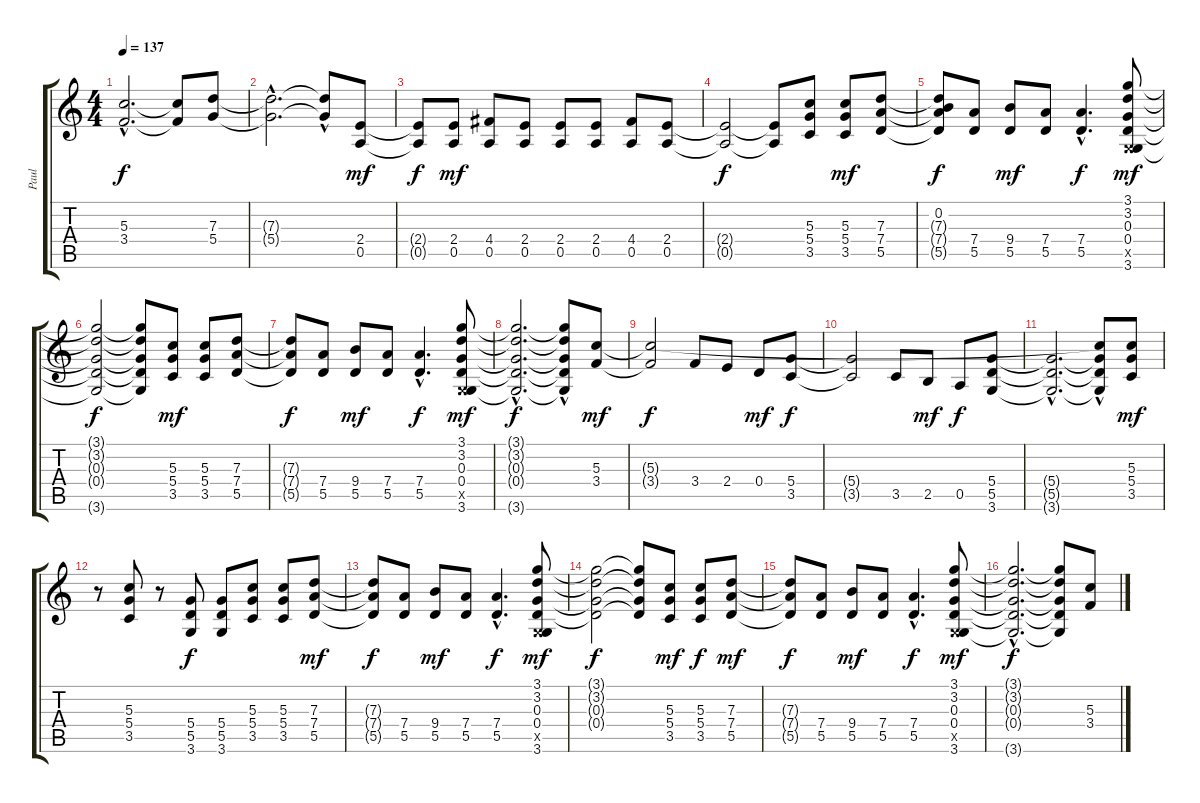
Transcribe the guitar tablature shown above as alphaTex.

\track ("Paul" "Paul") {instrument distortionguitar}
\staff {score tabs}
\tuning (E4 B3 G3 D3 A2 E2) {hide}
\ts (4 4)
\tempo 137
\clef g2
\ks c
(5.3{hac t} 3.4{hac t}).2{d dy f} (5.3{t} 3.4{t}).8 (7.3 5.4).8 |
(7.3{hac t} 5.4{hac t}).2{d} (7.3{hac t} 5.4{t}).8 (2.4 0.5).8{dy mf} |
(2.4{t} 0.5{t}).8{dy f} (2.4 0.5).8{dy mf} (4.4 0.5).8 (2.4 0.5).8 (2.4 0.5).8 (2.4 0.5).8 (4.4 0.5).8 (2.4 0.5).8 |
(2.4{t} 0.5{t}).2{dy f} (2.4{t} 0.5{t}).8 (5.3 5.4 3.5).8 (5.3 5.4 3.5).8{dy mf} (7.3 7.4 5.5).8 |
(0.2 7.3{t} 7.4{t} 5.5{t}).8{dy f} (7.4 5.5).8 (9.4 5.5).8{dy mf} (7.4 5.5).8 (7.4{hac} 5.5{hac}).4{d dy f} (3.1 3.2 0.3 0.4 -2.5{x} 3.6).8{dy mf} |
(3.1{t} 3.2{t} 0.3{t} 0.4{t} 3.6{t}).2{dy f} (3.1{t} 3.2{t} 0.3{t} 0.4{t} 3.6{t}).8 (5.3 5.4 3.5).8{dy mf} (5.3 5.4 3.5).8 (7.3 7.4 5.5).8 |
(7.3{t} 7.4{t} 5.5{t}).8{dy f} (7.4 5.5).8 (9.4 5.5).8{dy mf} (7.4 5.5).8 (7.4{hac} 5.5{hac}).4{d dy f} (3.1 3.2 0.3 0.4 -2.5{x} 3.6).8{dy mf} |
(3.1{hac t} 3.2{hac t} 0.3{hac t} 0.4{hac t} 3.6{hac t}).2{d dy f} (3.1{t} 3.2{hac t} 0.3{t} 0.4{t} 3.6{t}).8 (5.3 3.4).8{dy mf} |
(5.3{t} 3.4{t}).2{dy f} 3.4.8 2.4.8 0.4.8{dy mf} (5.4 3.5).8{dy f} |
(5.4{t} 3.5{t}).2 3.5.8 2.5.8{dy mf} 0.5.8{dy f} (5.4 5.5 3.6).8 |
(5.4{hac t} 5.5{hac t} 3.6{hac t}).2{d} (5.3{hac t} 5.4{t} 5.5{t} 3.6{t}).8 (5.3 5.4 3.5).8{dy mf} |
r.8 (5.3 5.4 3.5).8 r.8 (5.4 5.5 3.6).8{dy f} (5.4 5.5 3.6).8 (5.3 5.4 3.5).8 (5.3 5.4 3.5).8 (7.3 7.4 5.5).8{dy mf} |
(7.3{t} 7.4{t} 5.5{t}).8{dy f} (7.4 5.5).8 (9.4 5.5).8{dy mf} (7.4 5.5).8 (7.4{hac} 5.5{hac}).4{d dy f} (3.1 3.2 0.3 0.4 -2.5{x} 3.6).8{dy mf} |
(3.1{t} 3.2{t} 0.3{t} 0.4{t}).2{dy f} (3.1{t} 3.2{t} 0.3{t} 0.4{t}).8 (5.3 5.4 3.5).8{dy mf} (5.3 5.4 3.5).8{dy f} (7.3 7.4 5.5).8{dy mf} |
(7.3{t} 7.4{t} 5.5{t}).8{dy f} (7.4 5.5).8 (9.4 5.5).8{dy mf} (7.4 5.5).8 (7.4{hac} 5.5{hac}).4{d dy f} (3.1 3.2 0.3 0.4 -2.5{x} 3.6).8{dy mf} |
(3.1{hac t} 3.2{hac t} 0.3{hac t} 0.4{hac t} 3.6{hac t}).2{d dy f} (3.1{t} 3.2{t} 0.3{t} 0.4{t} 3.6{t}).8 (5.3 3.4).8
